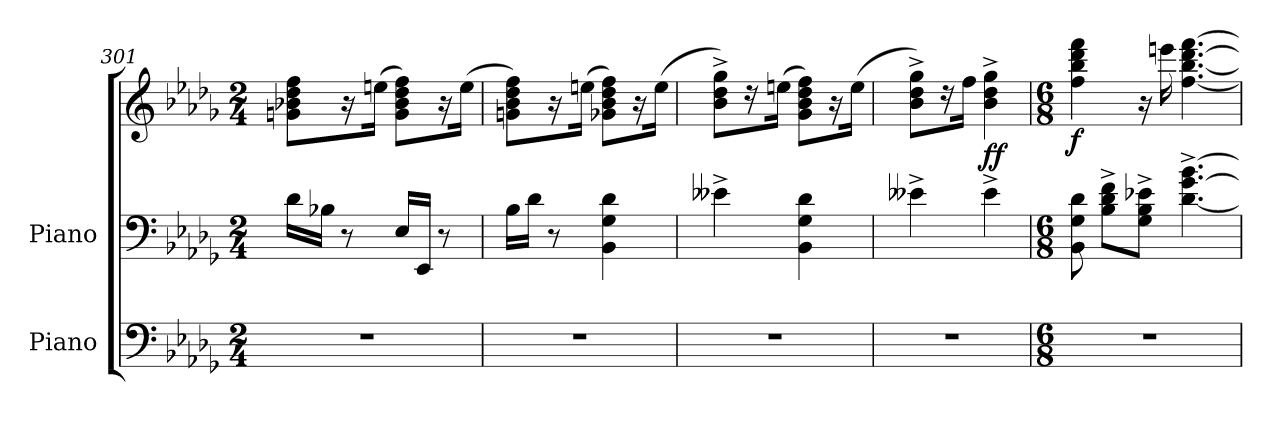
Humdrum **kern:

**kern	**kern	**kern	**dynam
*part2	*part1	*part1	*part1
*staff3	*staff2	*staff1	*staff1/2
*I"Piano	*I"Piano	*	*
*I'Pno	*I'Pno	*	*
*clefF4	*clefF4	*clefG2	*
*k[b-e-a-d-g-]	*k[b-e-a-d-g-]	*k[b-e-a-d-g-]	*
*M2/4	*M2/4	*M2/4	*
=301	=301	=301	=301
2r	16d-\LL	8gn\ 8b-X\ 8dd-\ 8ff\L	.
.	16B-X\JJ	.	.
.	8r	16r	.
.	.	(>16een\Jk	.
.	16E-i/LL	8g\ 8b-\ 8dd-\ 8ff\L)	.
.	16EE-i/JJ	.	.
.	8r	16r	.
.	.	(>16ee\Jk	.
=302	=302	=302	=302
2r	16B-\LL	8gn\ 8b-\ 8dd-\ 8ff\L)	.
.	16d-\JJ	.	.
.	8r	16r	.
.	.	(>16een\Jk	.
.	4BB-\ 4G-\ 4d-\	8g-X\ 8b-\ 8dd-\ 8ff\L)	.
.	.	16r	.
.	.	(>16ee\Jk	.
=303	=303	=303	=303
2r	4e--X^\	8b-\^ 8dd-\^ 8gg-\^L)	.
.	.	16r	.
.	.	(>16een\Jk	.
.	4BB-\ 4G-\ 4d-\	8g-\ 8b-\ 8dd-\ 8ff\L)	.
.	.	16r	.
.	.	(>16ee\Jk	.
!!LO:LB:g=z
=304	=304	=304	=304
2r	4e--X^\	8b-\^ 8dd-\^ 8gg-\^L)	.
.	.	16r	.
.	.	16ff\Jk	.
!	!	!	!LO:DY:b
.	4e--^\	4b-\^ 4dd-\^ 4gg-\^	ff
!!LO:LB:g=z
=305	=305	=305	=305
*M6/8	*M6/8	*M6/8	*
!	!	!	!LO:DY:b
2.r	8BB-\ 8G-\ 8d-\	4ff\ 4bb-\ 4ddd-\ 4fff\	f
.	8B-\^ 8d-\^ 8f\^L	.	.
.	8G-\^ 8B-\^ 8e-X\^J	16r	.
.	.	16eeen\	.
.	[4.d-\^ [4.g-\^ [4.b-\^	[4.ff\ [4.bb-\ [4.ddd-\ [4.fff\	.
=	=	=	=
*-	*-	*-	*-
